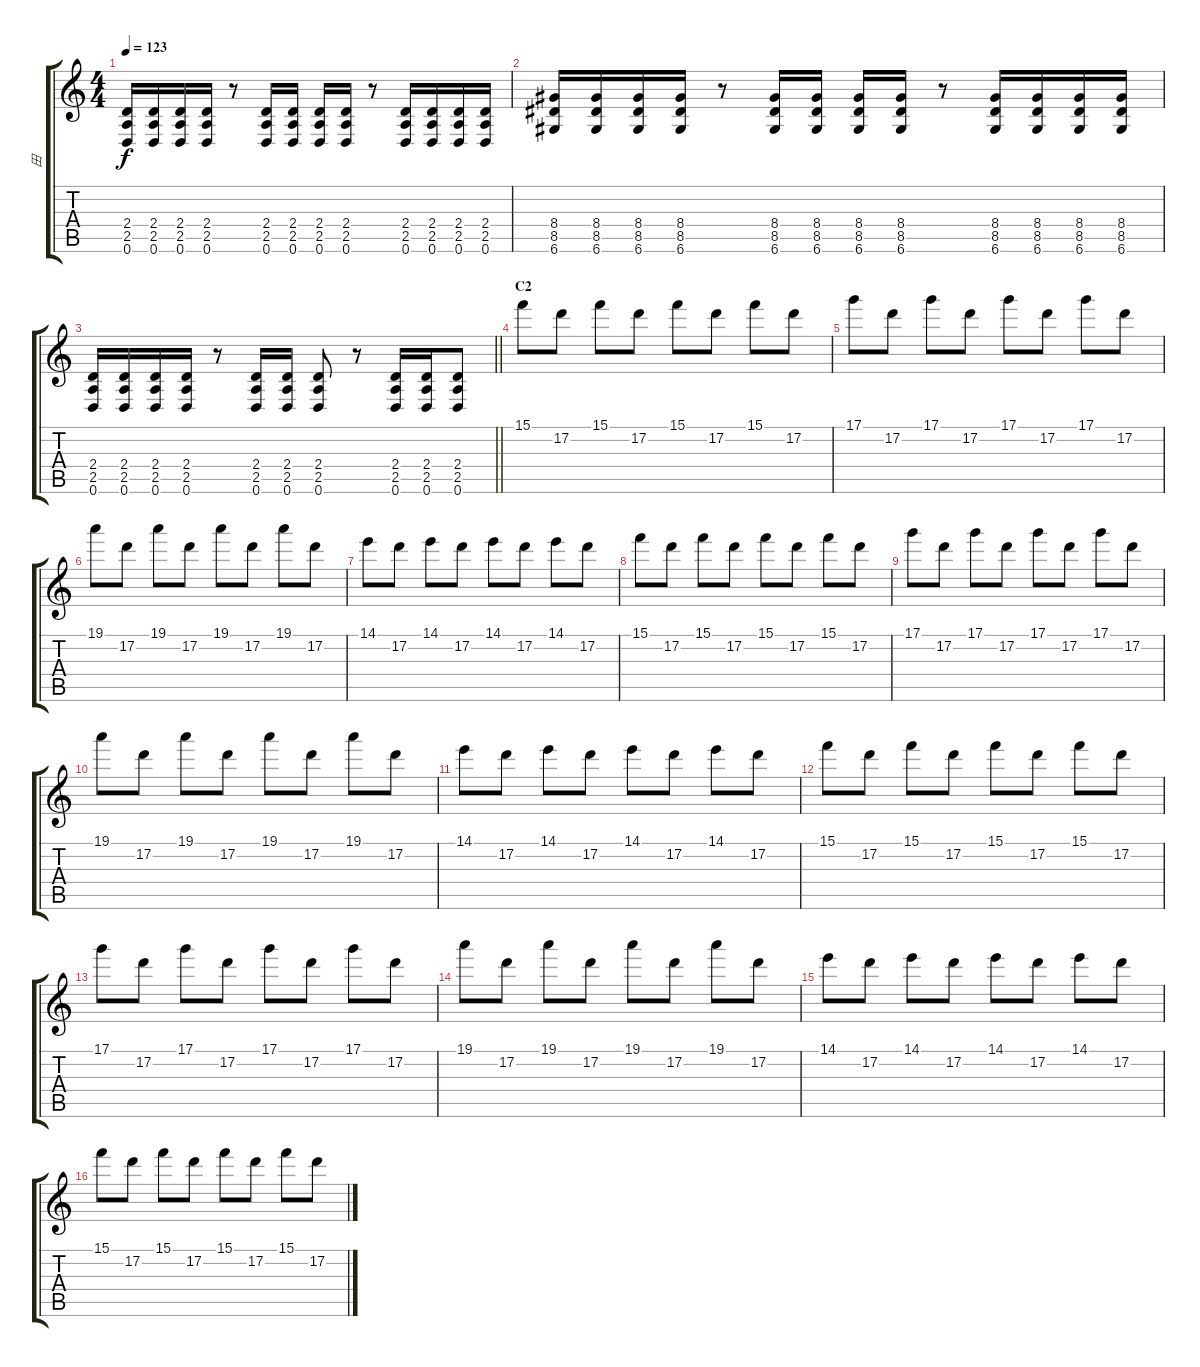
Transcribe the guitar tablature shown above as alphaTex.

\track ("田" "田") {instrument distortionguitar}
\staff {score tabs}
\tuning (D4 A3 F3 C3 G2 D2) {hide}
\ts (4 4)
\tempo 123
\clef g2
\ks c
(2.4 2.5 0.6).16{dy f} (2.4 2.5 0.6).16 (2.4 2.5 0.6).16 (2.4 2.5 0.6).16 r.8 (2.4 2.5 0.6).16 (2.4 2.5 0.6).16 (2.4 2.5 0.6).16 (2.4 2.5 0.6).16 r.8 (2.4 2.5 0.6).16 (2.4 2.5 0.6).16 (2.4 2.5 0.6).16 (2.4 2.5 0.6).16 |
(8.4 8.5 6.6).16 (8.4 8.5 6.6).16 (8.4 8.5 6.6).16 (8.4 8.5 6.6).16 r.8 (8.4 8.5 6.6).16 (8.4 8.5 6.6).16 (8.4 8.5 6.6).16 (8.4 8.5 6.6).16 r.8 (8.4 8.5 6.6).16 (8.4 8.5 6.6).16 (8.4 8.5 6.6).16 (8.4 8.5 6.6).16 |
\barLineRight lightlight
(2.4 2.5 0.6).16 (2.4 2.5 0.6).16 (2.4 2.5 0.6).16 (2.4 2.5 0.6).16 r.8 (2.4 2.5 0.6).16 (2.4 2.5 0.6).16 (2.4 2.5 0.6).8 r.8 (2.4 2.5 0.6).16 (2.4 2.5 0.6).16 (2.4 2.5 0.6).8 |
\section ("" "C2")
15.1.8 17.2.8 15.1.8 17.2.8 15.1.8 17.2.8 15.1.8 17.2.8 |
17.1.8 17.2.8 17.1.8 17.2.8 17.1.8 17.2.8 17.1.8 17.2.8 |
19.1.8 17.2.8 19.1.8 17.2.8 19.1.8 17.2.8 19.1.8 17.2.8 |
14.1.8 17.2.8 14.1.8 17.2.8 14.1.8 17.2.8 14.1.8 17.2.8 |
15.1.8 17.2.8 15.1.8 17.2.8 15.1.8 17.2.8 15.1.8 17.2.8 |
17.1.8 17.2.8 17.1.8 17.2.8 17.1.8 17.2.8 17.1.8 17.2.8 |
19.1.8 17.2.8 19.1.8 17.2.8 19.1.8 17.2.8 19.1.8 17.2.8 |
14.1.8 17.2.8 14.1.8 17.2.8 14.1.8 17.2.8 14.1.8 17.2.8 |
15.1.8 17.2.8 15.1.8 17.2.8 15.1.8 17.2.8 15.1.8 17.2.8 |
17.1.8 17.2.8 17.1.8 17.2.8 17.1.8 17.2.8 17.1.8 17.2.8 |
19.1.8 17.2.8 19.1.8 17.2.8 19.1.8 17.2.8 19.1.8 17.2.8 |
14.1.8 17.2.8 14.1.8 17.2.8 14.1.8 17.2.8 14.1.8 17.2.8 |
15.1.8 17.2.8 15.1.8 17.2.8 15.1.8 17.2.8 15.1.8 17.2.8
